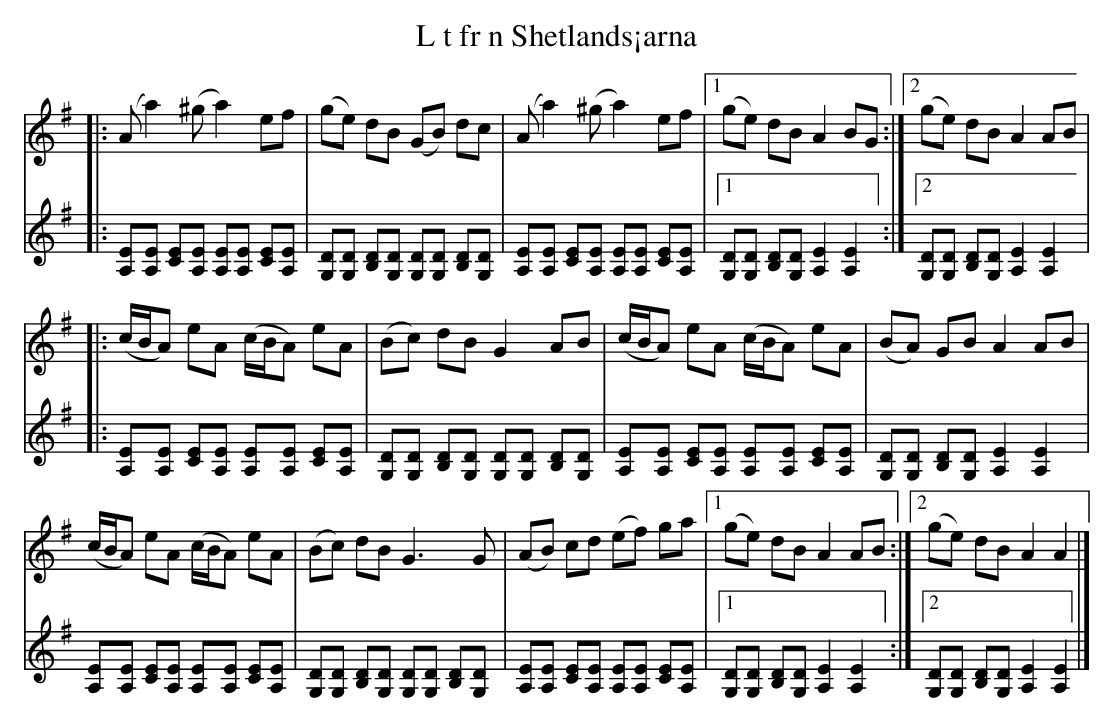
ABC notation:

X:1
T: L t fr n Shetlands¡arna
K: G
V: 1
|: (Aa2)(^ga2)ef | (ge) dB (GB) dc | (Aa2)(^ga2)ef |1 (ge) dB A2 BG :|2 (ge) dB A2 AB |
|: (c/B/A) eA (c/B/A) eA | (Bc) dB G2 AB | (c/B/A) eA (c/B/A) eA | (BA) GB A2 AB |
(c/B/A) eA (c/B/A) eA | (Bc) dB G3G | (AB) cd (ef) ga |1 (ge) dB A2 AB :|2 (ge) dB A2 A2 |]
V: 2
|: [A,E][A,E] [CE][A,E] [A,E][A,E] [CE][A,E] | [G,D][G,D] [B,D][G,D] [G,D][G,D] [B,D][G,D] | [A,E][A,E] [CE][A,E] [A,E][A,E] [CE][A,E] |1 [G,D][G,D] [B,D][G,D] [A,2E2] [A,2E2] :|2 [G,D][G,D] [B,D][G,D] [A,2E2] [A,2E2] |
|: [A,E][A,E] [CE][A,E] [A,E][A,E] [CE][A,E] | [G,D][G,D] [B,D][G,D] [G,D][G,D] [B,D][G,D] | [A,E][A,E] [CE][A,E] [A,E][A,E] [CE][A,E] | [G,D][G,D] [B,D][G,D] [A,2E2] [A,2E2] |
[A,E][A,E] [CE][A,E] [A,E][A,E] [CE][A,E] | [G,D][G,D] [B,D][G,D] [G,D][G,D] [B,D][G,D] | [A,E][A,E] [CE][A,E] [A,E][A,E] [CE][A,E] |1 [G,D][G,D] [B,D][G,D] [A,2E2] [A,2E2] :|2 [G,D][G,D] [B,D][G,D] [A,2E2] [A,2E2] |]
